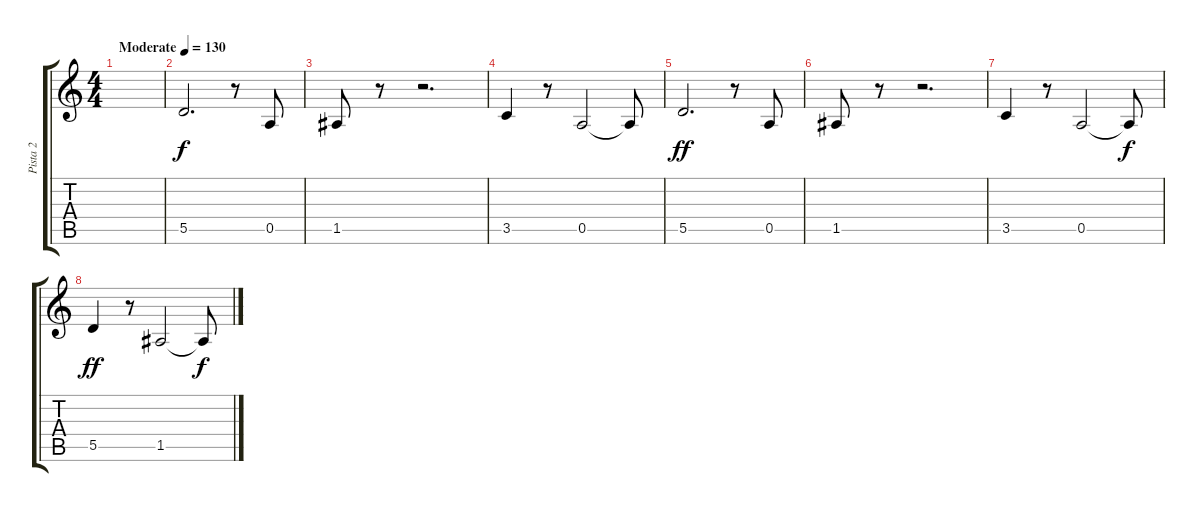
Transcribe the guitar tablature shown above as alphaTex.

\track ("Pista 2" "Pista 2") {instrument electricbassfinger}
\staff {score tabs}
\tuning (E4 B3 G3 D3 A2 E2) {hide}
\ts (4 4)
\tempo (130 "Moderate")
\clef g2
\ks c
|
5.5.2{d} r.8 0.5.8 |
1.5.8 r.8 r.2{d} |
3.5.4 r.8 0.5.2 0.5{t}.8{dy f} |
5.5.2{d dy ff} r.8 0.5.8 |
1.5.8 r.8 r.2{d} |
3.5.4 r.8 0.5.2 0.5{t}.8{dy f} |
5.5.4{dy ff} r.8 1.5.2 1.5{t}.8{dy f}
